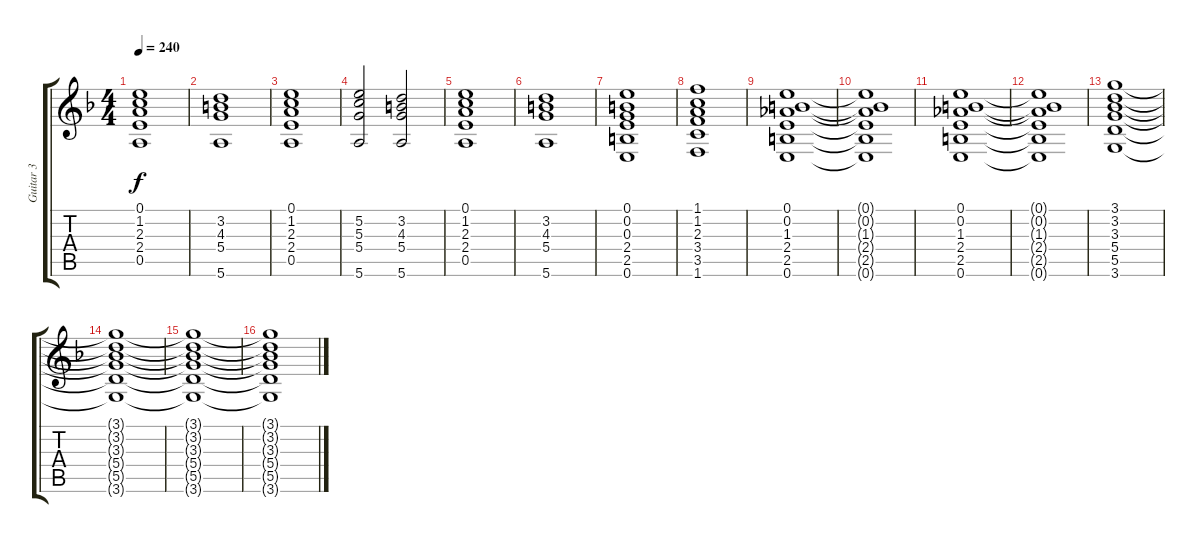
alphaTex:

\track ("Guitar 3" "Guitar 3") {instrument overdrivenguitar}
\staff {score tabs}
\tuning (E4 B3 G3 D3 A2 E2) {hide}
\ts (4 4)
\tempo 240
\clef g2
\ks f
(0.1 1.2 2.3 2.4 0.5).1{dy f} |
(3.2 4.3 5.4 5.6).1 |
(0.1 1.2 2.3 2.4 0.5).1 |
(5.2 5.3 5.4 5.6).2 (3.2 4.3 5.4 5.6).2 |
(0.1 1.2 2.3 2.4 0.5).1 |
(3.2 4.3 5.4 5.6).1 |
(0.1 0.2 0.3 2.4 2.5 0.6).1 |
(1.1 1.2 2.3 3.4 3.5 1.6).1 |
(0.1 0.2 1.3 2.4 2.5 0.6).1 |
(0.1{t} 0.2{t} 1.3{t} 2.4{t} 2.5{t} 0.6{t}).1 |
(0.1 0.2 1.3 2.4 2.5 0.6).1 |
(0.1{t} 0.2{t} 1.3{t} 2.4{t} 2.5{t} 0.6{t}).1 |
(3.1 3.2 3.3 5.4 5.5 3.6).1 |
(3.1{t} 3.2{t} 3.3{t} 5.4{t} 5.5{t} 3.6{t}).1 |
(3.1{t} 3.2{t} 3.3{t} 5.4{t} 5.5{t} 3.6{t}).1 |
(3.1{t} 3.2{t} 3.3{t} 5.4{t} 5.5{t} 3.6{t}).1
